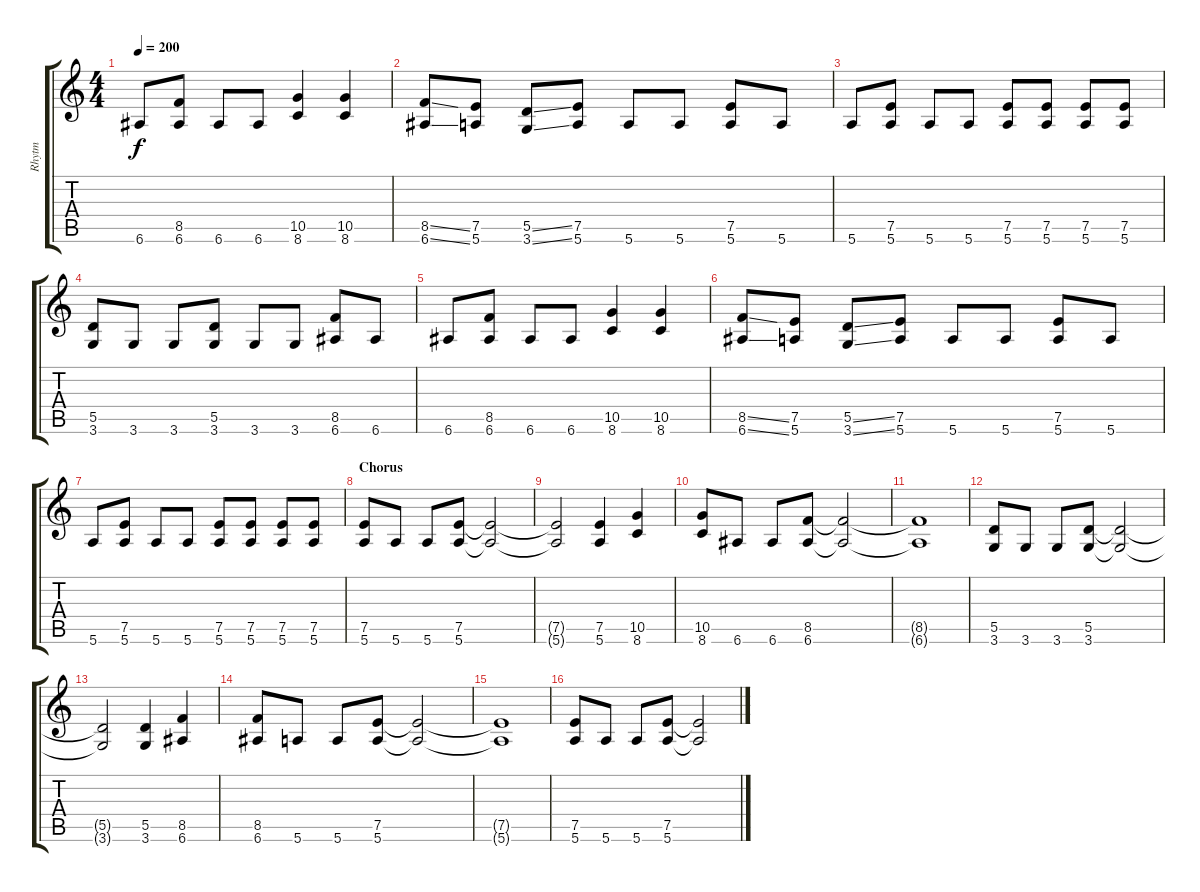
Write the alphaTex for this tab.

\track ("Rhytm " "Rhytm ") {instrument overdrivenguitar}
\staff {score tabs}
\tuning (E4 B3 G3 D3 A2 E2) {hide}
\ts (4 4)
\tempo 200
\clef g2
\ks c
6.6.8{dy f} (8.5 6.6).8 6.6.8 6.6.8 (10.5 8.6).4 (10.5 8.6).4 |
(8.5{ss} 6.6{ss}).8 (7.5 5.6).8 (5.5{ss} 3.6{ss}).8 (7.5 5.6).8 5.6.8 5.6.8 (7.5 5.6).8 5.6.8 |
5.6.8 (7.5 5.6).8 5.6.8 5.6.8 (7.5 5.6).8 (7.5 5.6).8 (7.5 5.6).8 (7.5 5.6).8 |
(5.5 3.6).8 3.6.8 3.6.8 (5.5 3.6).8 3.6.8 3.6.8 (8.5 6.6).8 6.6.8 |
6.6.8 (8.5 6.6).8 6.6.8 6.6.8 (10.5 8.6).4 (10.5 8.6).4 |
(8.5{ss} 6.6{ss}).8 (7.5 5.6).8 (5.5{ss} 3.6{ss}).8 (7.5 5.6).8 5.6.8 5.6.8 (7.5 5.6).8 5.6.8 |
5.6.8 (7.5 5.6).8 5.6.8 5.6.8 (7.5 5.6).8 (7.5 5.6).8 (7.5 5.6).8 (7.5 5.6).8 |
\section ("" "Chorus")
(7.5 5.6).8 5.6.8 5.6.8 (7.5 5.6).8 (7.5{t} 5.6{t}).2 |
(7.5{t} 5.6{t}).2 (7.5 5.6).4 (10.5 8.6).4 |
(10.5 8.6).8 6.6.8 6.6.8 (8.5 6.6).8 (8.5{t} 6.6{t}).2 |
(8.5{t} 6.6{t}).1 |
(5.5 3.6).8 3.6.8 3.6.8 (5.5 3.6).8 (5.5{t} 3.6{t}).2 |
(5.5{t} 3.6{t}).2 (5.5 3.6).4 (8.5 6.6).4 |
(8.5 6.6).8 5.6.8 5.6.8 (7.5 5.6).8 (7.5{t} 5.6{t}).2 |
(7.5{t} 5.6{t}).1 |
(7.5 5.6).8 5.6.8 5.6.8 (7.5 5.6).8 (7.5{t} 5.6{t}).2
